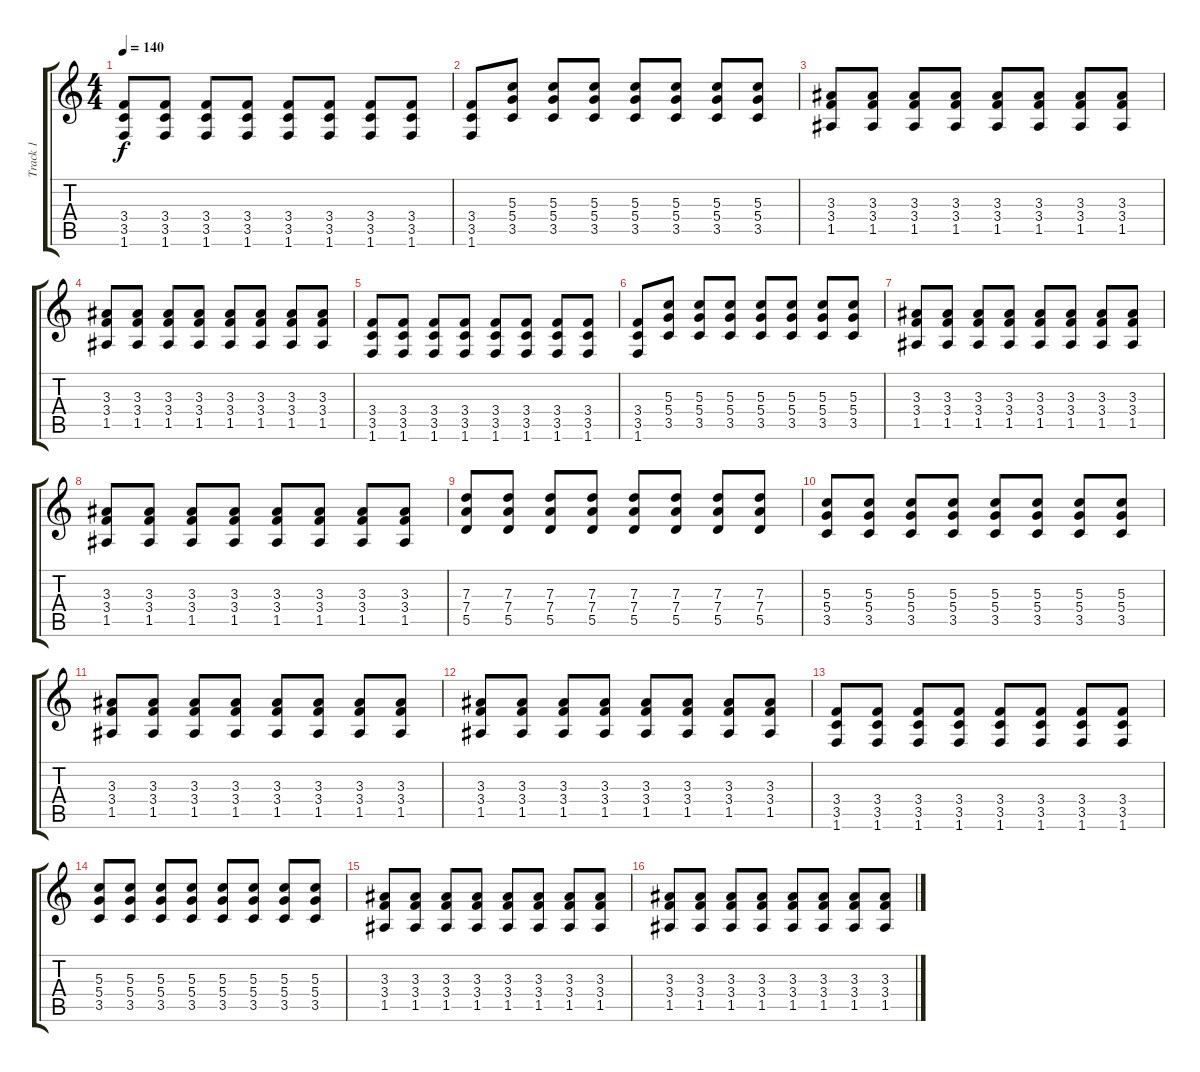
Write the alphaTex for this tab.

\track ("Track 1" "Track 1") {instrument overdrivenguitar}
\staff {score tabs}
\tuning (E4 B3 G3 D3 A2 E2) {hide}
\ts (4 4)
\tempo 140
\clef g2
\ks c
(3.4 3.5 1.6).8{dy f} (3.4 3.5 1.6).8 (3.4 3.5 1.6).8 (3.4 3.5 1.6).8 (3.4 3.5 1.6).8 (3.4 3.5 1.6).8 (3.4 3.5 1.6).8 (3.4 3.5 1.6).8 |
(3.4 3.5 1.6).8 (5.3 5.4 3.5).8 (5.3 5.4 3.5).8 (5.3 5.4 3.5).8 (5.3 5.4 3.5).8 (5.3 5.4 3.5).8 (5.3 5.4 3.5).8 (5.3 5.4 3.5).8 |
(3.3 3.4 1.5).8 (3.3 3.4 1.5).8 (3.3 3.4 1.5).8 (3.3 3.4 1.5).8 (3.3 3.4 1.5).8 (3.3 3.4 1.5).8 (3.3 3.4 1.5).8 (3.3 3.4 1.5).8 |
(3.3 3.4 1.5).8 (3.3 3.4 1.5).8 (3.3 3.4 1.5).8 (3.3 3.4 1.5).8 (3.3 3.4 1.5).8 (3.3 3.4 1.5).8 (3.3 3.4 1.5).8 (3.3 3.4 1.5).8 |
(3.4 3.5 1.6).8 (3.4 3.5 1.6).8 (3.4 3.5 1.6).8 (3.4 3.5 1.6).8 (3.4 3.5 1.6).8 (3.4 3.5 1.6).8 (3.4 3.5 1.6).8 (3.4 3.5 1.6).8 |
(3.4 3.5 1.6).8 (5.3 5.4 3.5).8 (5.3 5.4 3.5).8 (5.3 5.4 3.5).8 (5.3 5.4 3.5).8 (5.3 5.4 3.5).8 (5.3 5.4 3.5).8 (5.3 5.4 3.5).8 |
(3.3 3.4 1.5).8 (3.3 3.4 1.5).8 (3.3 3.4 1.5).8 (3.3 3.4 1.5).8 (3.3 3.4 1.5).8 (3.3 3.4 1.5).8 (3.3 3.4 1.5).8 (3.3 3.4 1.5).8 |
(3.3 3.4 1.5).8 (3.3 3.4 1.5).8 (3.3 3.4 1.5).8 (3.3 3.4 1.5).8 (3.3 3.4 1.5).8 (3.3 3.4 1.5).8 (3.3 3.4 1.5).8 (3.3 3.4 1.5).8 |
(7.3 7.4 5.5).8 (7.3 7.4 5.5).8 (7.3 7.4 5.5).8 (7.3 7.4 5.5).8 (7.3 7.4 5.5).8 (7.3 7.4 5.5).8 (7.3 7.4 5.5).8 (7.3 7.4 5.5).8 |
(5.3 5.4 3.5).8 (5.3 5.4 3.5).8 (5.3 5.4 3.5).8 (5.3 5.4 3.5).8 (5.3 5.4 3.5).8 (5.3 5.4 3.5).8 (5.3 5.4 3.5).8 (5.3 5.4 3.5).8 |
(3.3 3.4 1.5).8 (3.3 3.4 1.5).8 (3.3 3.4 1.5).8 (3.3 3.4 1.5).8 (3.3 3.4 1.5).8 (3.3 3.4 1.5).8 (3.3 3.4 1.5).8 (3.3 3.4 1.5).8 |
(3.3 3.4 1.5).8 (3.3 3.4 1.5).8 (3.3 3.4 1.5).8 (3.3 3.4 1.5).8 (3.3 3.4 1.5).8 (3.3 3.4 1.5).8 (3.3 3.4 1.5).8 (3.3 3.4 1.5).8 |
(3.4 3.5 1.6).8 (3.4 3.5 1.6).8 (3.4 3.5 1.6).8 (3.4 3.5 1.6).8 (3.4 3.5 1.6).8 (3.4 3.5 1.6).8 (3.4 3.5 1.6).8 (3.4 3.5 1.6).8 |
(5.3 5.4 3.5).8 (5.3 5.4 3.5).8 (5.3 5.4 3.5).8 (5.3 5.4 3.5).8 (5.3 5.4 3.5).8 (5.3 5.4 3.5).8 (5.3 5.4 3.5).8 (5.3 5.4 3.5).8 |
(3.3 3.4 1.5).8 (3.3 3.4 1.5).8 (3.3 3.4 1.5).8 (3.3 3.4 1.5).8 (3.3 3.4 1.5).8 (3.3 3.4 1.5).8 (3.3 3.4 1.5).8 (3.3 3.4 1.5).8 |
(3.3 3.4 1.5).8 (3.3 3.4 1.5).8 (3.3 3.4 1.5).8 (3.3 3.4 1.5).8 (3.3 3.4 1.5).8 (3.3 3.4 1.5).8 (3.3 3.4 1.5).8 (3.3 3.4 1.5).8
